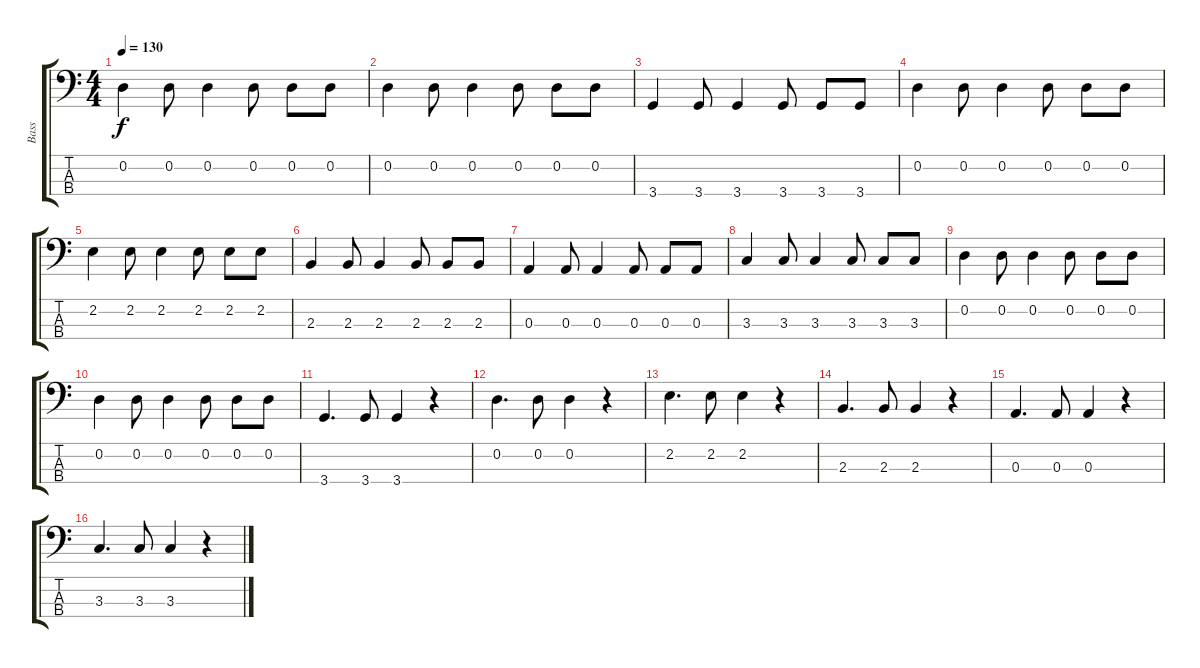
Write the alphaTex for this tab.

\track ("Bass" "Bass") {instrument electricbasspick}
\staff {score tabs}
\tuning (G2 D2 A1 E1) {hide}
\ts (4 4)
\tempo 130
\clef f4
\ks c
0.2.4{dy f} 0.2.8 0.2.4 0.2.8 0.2.8 0.2.8 |
0.2.4 0.2.8 0.2.4 0.2.8 0.2.8 0.2.8 |
3.4.4 3.4.8 3.4.4 3.4.8 3.4.8 3.4.8 |
0.2.4 0.2.8 0.2.4 0.2.8 0.2.8 0.2.8 |
2.2.4 2.2.8 2.2.4 2.2.8 2.2.8 2.2.8 |
2.3.4 2.3.8 2.3.4 2.3.8 2.3.8 2.3.8 |
0.3.4 0.3.8 0.3.4 0.3.8 0.3.8 0.3.8 |
3.3.4 3.3.8 3.3.4 3.3.8 3.3.8 3.3.8 |
0.2.4 0.2.8 0.2.4 0.2.8 0.2.8 0.2.8 |
0.2.4 0.2.8 0.2.4 0.2.8 0.2.8 0.2.8 |
3.4.4{d} 3.4.8 3.4.4 r.4 |
0.2.4{d} 0.2.8 0.2.4 r.4 |
2.2.4{d} 2.2.8 2.2.4 r.4 |
2.3.4{d} 2.3.8 2.3.4 r.4 |
0.3.4{d} 0.3.8 0.3.4 r.4 |
3.3.4{d} 3.3.8 3.3.4 r.4
